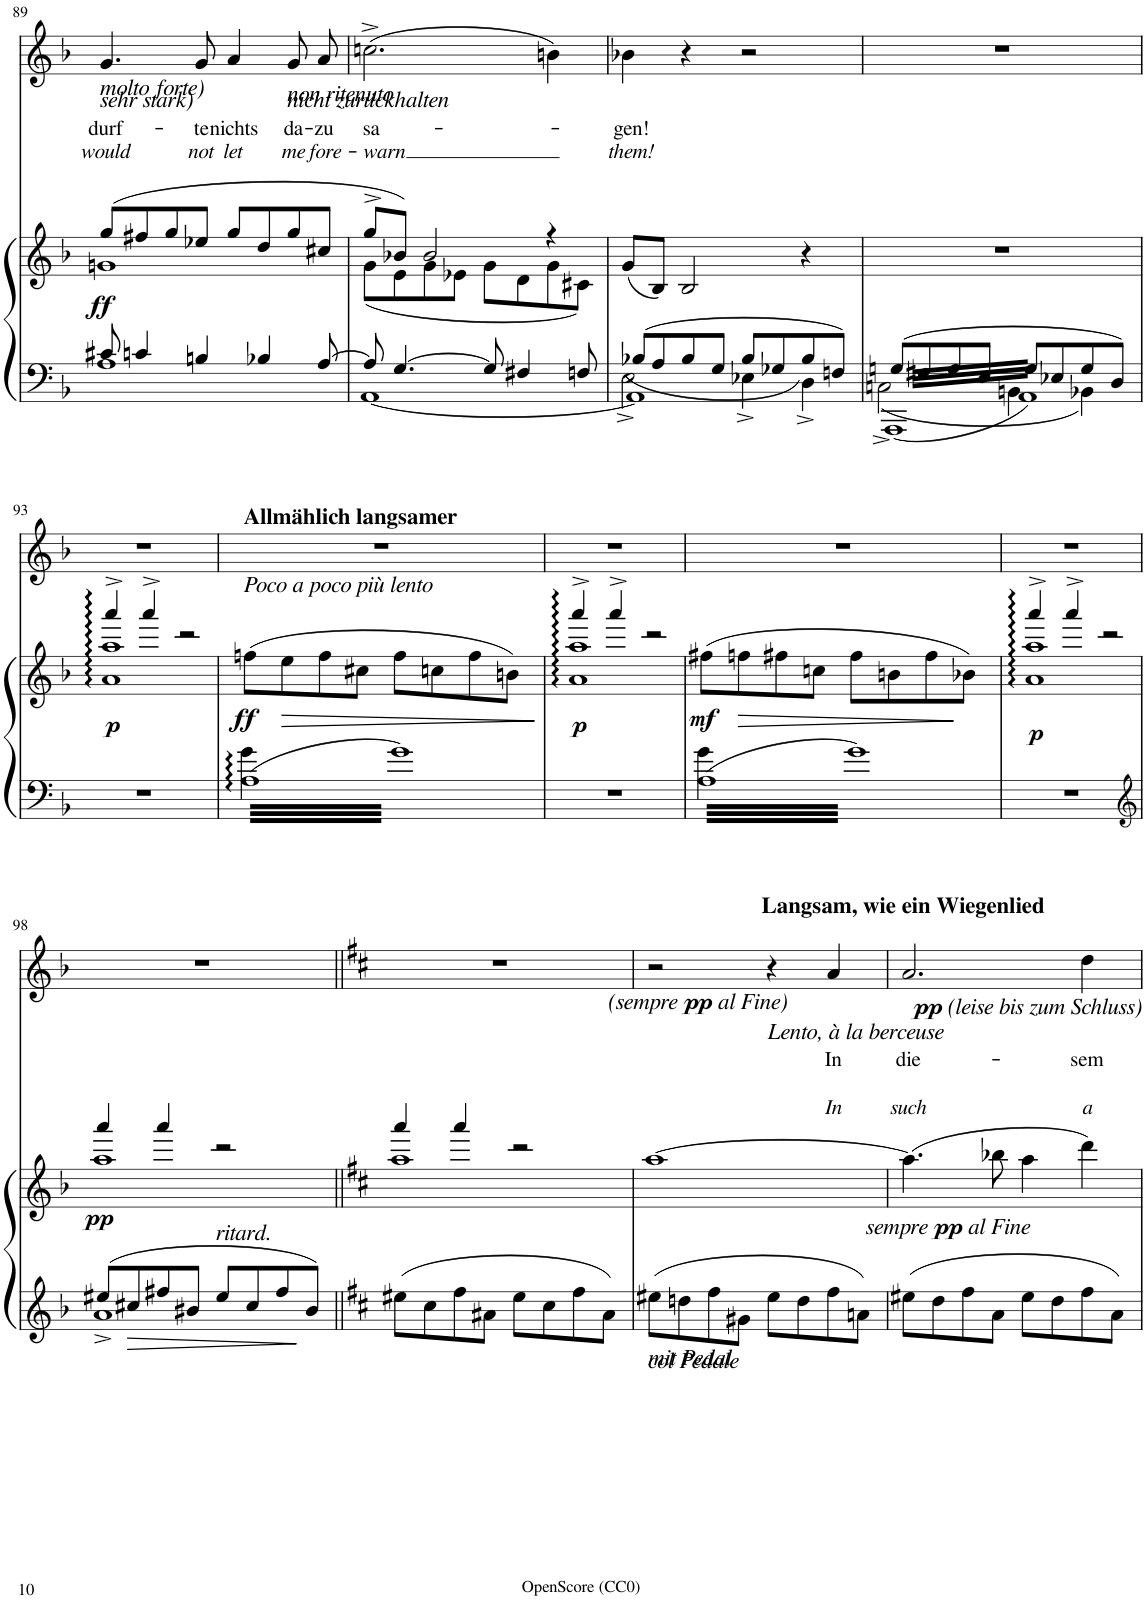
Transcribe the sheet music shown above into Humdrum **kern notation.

**kern	**kern	**dynam	**kern	**text	**text	**dynam
*part2	*part2	*part2	*part1	*part1	*part1	*part1
*staff3	*staff2	*staff2/3	*staff1	*staff1	*staff1	*staff1
*I"Piano	*	*	*I"Gesang Voice	*	*	*
*I'Pno	*	*	*	*	*	*
!!LO:PB:g=z
*clefF4	*clefG2	*	*clefG2	*	*	*
*k[b-]	*k[b-]	*	*k[b-]	*	*	*
*M4/4	*M4/4	*	*M4/4	*	*	*
=89	=89	=89	=89	=89	=89	=89
*^	*^	*	*	*	*	*
!	!	!	!	!	!LO:TX:b:i:t=sehr stark)	!	!	!
!	!	!	!	!	!LO:TX:b:i:t=molto forte)	!	!	!
!	!	!	!	!LO:DY:b	!	!LO:LY:b	!LO:LY:b	!
8c#X/	1A	(8gg/L	1gn	ff	4.g/	-durf-	would	.
4cn/	.	8ff#X/	.	.	.	.	.	.
.	.	8gg/	.	.	.	.	.	.
!	!	!	!	!	!	!LO:LY:b	!LO:LY:b	!
4Bn/	.	8ee-X/J	.	.	8g/	-te	not	.
!	!	!	!	!	!	!LO:LY:b	!LO:LY:b	!
.	.	8gg/L	.	.	4a/	nichts	let	.
4B-X/	.	8dd/	.	.	.	.	.	.
!	!	!	!	!	!LO:TX:b:i:t=nicht zurückhalten	!	!	!
!	!	!	!	!	!LO:TX:b:i:t=non ritenuto	!	!	!
!	!	!	!	!	!	!LO:LY:b	!LO:LY:b	!
.	.	8gg/	.	.	8g/L	da-	me	.
!	!	!	!	!	!	!LO:LY:b	!LO:LY:b	!
[8A/	.	8cc#X/J	.	.	8a/J	-zu	fore-	.
=90	=90	=90	=90	=90	=90	=90	=90	=90
!	!	!	!	!	!	!LO:LY:b	!LO:LY:b	!
8A/]	[1AA	8gg^/L	(8g\L	.	(2.ccn^\	sa-	-warn	.
[4.G/	.	8b-X/J)	8e\	.	.	.	.	.
.	.	2b-/	8g\	.	.	.	.	.
.	.	.	8e-X\J	.	.	.	.	.
8G/]	.	.	8g\L	.	.	.	.	.
4F#X/	.	.	8d\	.	.	.	.	.
.	.	4r	8g\	.	4bn\)	.	.	.
8Fn/	.	.	8c#X\J)	.	.	.	.	.
=91	=91	=91	=91	=91	=91	=91	=91	=91
*	*^	*	*	*	*	*	*	*
!	!	!	!	!	!	!	!LO:LY:b	!LO:LY:b	!
*	*	*	*v	*v	*	*	*	*	*
8B-X/L	2E^\	1AA]	(8g/L	.	4b-X\	-gen!	them!	.
8A/	.	.	8B-/J)	.	.	.	.	.
8B-/	.	.	2B-/	.	4r	.	.	.
8G/J	.	.	.	.	.	.	.	.
8B-/L	4E-X^\	.	.	.	2r	.	.	.
8G-X/	.	.	.	.	.	.	.	.
8B-/	4D^\	.	4r	.	.	.	.	.
8Fn/J	.	.	.	.	.	.	.	.
=92	=92	=92	=92	=92	=92	=92	=92	=92
8Gn/L	2Cn^\	2AAA	1r	.	1r	.	.	.
8F#X/	.	.	.	.	.	.	.	.
8G/	.	.	.	.	.	.	.	.
8E/J	.	.	.	.	.	.	.	.
8G/L	4BBn\	2AA	.	.	.	.	.	.
8E-X/	.	.	.	.	.	.	.	.
8G/	4BB-X\	.	.	.	.	.	.	.
8D/J	.	.	.	.	.	.	.	.
*v	*v	*v	*	*	*	*	*	*
!!LO:LB:g=z
=93	=93	=93	=93	=93	=93	=93
*	*^	*	*	*	*	*
!	!	!	!LO:DY:b	!	!	!	!
1r	4aaa^/	1a 1aa	p	1r	.	.	.
.	4aaa^/	.	.	.	.	.	.
.	2r	.	.	.	.	.	.
*	*v	*v	*	*	*	*	*
=94	=94	=94	=94	=94	=94	=94
*^	*	*	*	*	*	*
!	!	!	!	!LO:TX:a:B:t=Allmählich langsamer	!	!	!
!	!	!	!	!LO:TX:b:i:t=Poco a poco più lento	!	!	!
!	!	!	!LO:DY:b	!	!	!	!
4g\	2A	(8ffn\L	ff	1r	.	.	.
!	!	!	!LO:HP:b	!	!	!	!
.	.	8ee\	>	.	.	.	.
2.ryy	.	8ff\	.	.	.	.	.
.	.	8cc#X\J	.	.	.	.	.
.	2g	8ff\L	.	.	.	.	.
.	.	8ccn\	.	.	.	.	.
.	.	8ff\	.	.	.	.	.
.	.	8bn\J)	.	.	.	.	.
*v	*v	*	*	*	*	*	*
=95	=95	=95	=95	=95	=95	=95
*	*^	*	*	*	*	*
!	!	!	!LO:DY:b	!	!	!	!
1r	4aaa^/	1a 1aa	p	1r	.	.	.
.	4aaa^/	.	.	.	.	.	.
.	2r	.	.	.	.	.	.
*	*v	*v	*	*	*	*	*
=96	=96	=96	=96	=96	=96	=96
*^	*	*	*	*	*	*
!	!	!	!LO:DY:b	!	!	!	!
4g\	2A	(8ff#X\L	mf	1r	.	.	.
!	!	!	!LO:HP:b	!	!	!	!
.	.	8ffn\	>	.	.	.	.
2.ryy	.	8ff#X\	.	.	.	.	.
.	.	8ccn\J	.	.	.	.	.
.	2g	8ff#\L	.	.	.	.	.
.	.	8bn\	.	.	.	.	.
.	.	8ff#\	.	.	.	.	.
.	.	8b-X\J)	]	.	.	.	.
*v	*v	*	*	*	*	*	*
=97	=97	=97	=97	=97	=97	=97
*	*^	*	*	*	*	*
!	!	!	!LO:DY:b	!	!	!	!
1r	4aaa^/	1a 1aa	p	1r	.	.	.
.	4aaa^/	.	.	.	.	.	.
.	2r	.	.	.	.	.	.
!!LO:LB:g=z
=98	=98	=98	=98	=98	=98	=98	=98
*clefG2	*	*	*	*	*	*	*
*^	*	*	*	*	*	*	*
!	!	!	!	!LO:DY:b	!	!	!	!
8ee#X/L	1a^	4aaa/	1aa	pp	1r	.	.	.
8cc#X/	.	.	.	.	.	.	.	.
8ff#X/	.	4aaa/	.	.	.	.	.	.
8b#X/J	.	.	.	.	.	.	.	.
!	!	!LO:TX:b:i:t=ritard.	!	!	!	!	!	!
8ee#/L	.	2r	.	.	.	.	.	.
8cc#/	.	.	.	.	.	.	.	.
8ff#/	.	.	.	.	.	.	.	.
8b#/J	.	.	.	]	.	.	.	.
*v	*v	*	*	*	*	*	*	*
=99||	=99||	=99||	=99||	=99||	=99||	=99||	=99||
*k[f#c#]	*k[f#c#]	*	*	*k[f#c#]	*	*	*
8ee#X\L	4aaa/	1aa	.	1r	.	.	.
8cc#\	.	.	.	.	.	.	.
8ff#\	4aaa/	.	.	.	.	.	.
8a#X\J	.	.	.	.	.	.	.
8ee#\L	2r	.	.	.	.	.	.
8cc#\	.	.	.	.	.	.	.
8ff#\	.	.	.	.	.	.	.
8a#\J	.	.	.	.	.	.	.
*	*v	*v	*	*	*	*	*
=100	=100	=100	=100	=100	=100	=100
!	!	!	!LO:TX:a:B:t=Langsam, wie ein Wiegenlied	!	!	!
!LO:TX:b:i:t=mit Pedal	!	!	!	!	!	!
!LO:TX:b:i:t=col Pedale	!	!	!	!	!	!
!	!	!	!	!	!	!LO:DY:b
!	!	!	!	!	!	!LO:DY:n=1:b
!	!	!	!	!	!	!LO:DY:n=2:b
8ee#X\L	[1aa	.	2r	.	.	other-dynamics pp other-dynamics
8ddn\	.	.	.	.	.	.
8ff#\	.	.	.	.	.	.
8g#X\J	.	.	.	.	.	.
!	!	!	!LO:TX:b:i:t=Lento, à la berceuse	!	!	!
8ee#\L	.	.	4r	.	.	.
8dd\	.	.	.	.	.	.
!	!	!	!	!LO:LY:b	!LO:LY:b	!LO:DY:n=3:b
!	!	!	!	!	!	!LO:DY:n=4:b
8ff#\	.	.	4a/	In	In	pp other-dynamics
8an\J	.	.	.	.	.	.
=101	=101	=101	=101	=101	=101	=101
!	!	!LO:DY:b	!	!LO:LY:b	!LO:LY:b	!
!	!	!LO:DY:n=1:b	!	!	!	!
!	!	!LO:DY:n=2:b	!	!	!	!
8ee#X\L	(4.aa\]	other-dynamics pp other-dynamics	2.a/	die-	such	.
8dd\	.	.	.	.	.	.
8ff#\	.	.	.	.	.	.
8a\J	8bb-X\	.	.	.	.	.
8ee#\L	4aa\	.	.	.	.	.
8dd\	.	.	.	.	.	.
!	!	!	!	!LO:LY:b	!LO:LY:b	!
8ff#\	4ddd\)	.	4dd\	-sem	a	.
8a\J	.	.	.	.	.	.
=	=	=	=	=	=	=
*-	*-	*-	*-	*-	*-	*-
